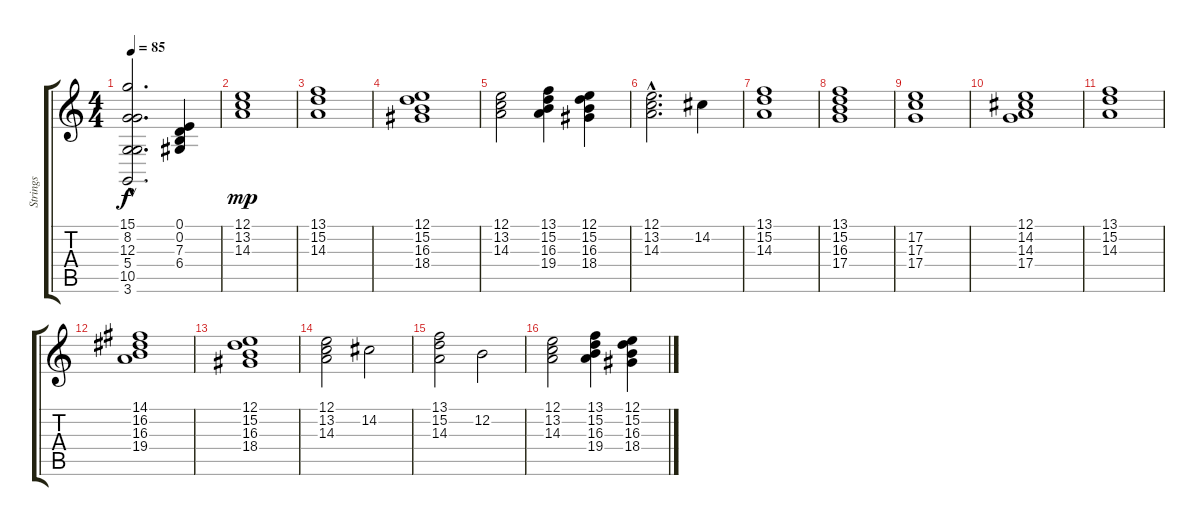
\track ("Strings" "Strings") {instrument stringensemble1}
\staff {score tabs}
\tuning (E4 B3 G3 D3 A2 E2) {hide}
\ts (4 4)
\tempo 85
\clef g2
\ks c
(15.1 8.2{hac} 12.3{hac} 5.4{hac} 10.5{hac} 3.6{hac}).2{d dy f} (0.1 0.2 7.3 6.4).4 |
(12.1 13.2 14.3).1{dy mp} |
(13.1 15.2 14.3).1 |
(12.1 15.2 16.3 18.4).1 |
(12.1 13.2 14.3).2 (13.1 15.2 16.3 19.4).4 (12.1 15.2 16.3 18.4).4 |
(12.1 13.2{hac} 14.3).2{d} 14.2.4 |
(13.1 15.2 14.3).1 |
(13.1 15.2 16.3 17.4).1 |
(17.2 17.3 17.4).1 |
(12.1 14.2 14.3 17.4).1 |
(13.1 15.2 14.3).1 |
(14.1 16.2 16.3 19.4).1 |
(12.1 15.2 16.3 18.4).1 |
(12.1 13.2 14.3).2 14.2.2 |
(13.1 15.2 14.3).2 12.2.2 |
(12.1 13.2 14.3).2 (13.1 15.2 16.3 19.4).4 (12.1 15.2 16.3 18.4).4
